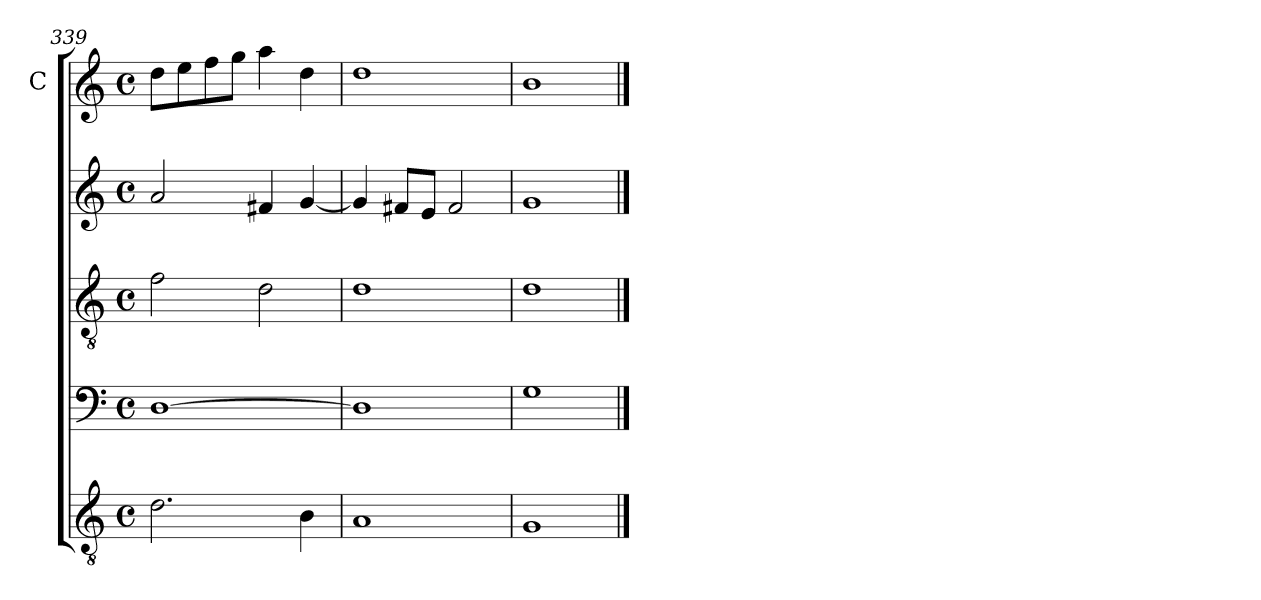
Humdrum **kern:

**kern	**kern	**kern	**kern	**kern
*part5	*part4	*part3	*part2	*part1
*staff5	*staff4	*staff3	*staff2	*staff1
*	*	*	*	*I"C
*clefGv2	*clefF4	*clefGv2	*clefG2	*clefG2
*k[]	*k[]	*k[]	*k[]	*k[]
*C:	*C:	*C:	*C:	*C:
*M4/4	*M4/4	*M4/4	*M4/4	*M4/4
*met(c)	*met(c)	*met(c)	*met(c)	*met(c)
=339	=339	=339	=339	=339
2.d\	[>1D	2f\	2a/	8dd\L
.	.	.	.	8ee\
.	.	.	.	8ff\
.	.	.	.	8gg\J
.	.	2d\	4f#X/	4aa\
4B\	.	.	[<4g/	4dd\
=340	=340	=340	=340	=340
1A	1D]	1d	4g/]	1dd
.	.	.	8f#X/L	.
.	.	.	8e/J	.
.	.	.	2f#/	.
=341	=341	=341	=341	=341
1G	1G	1d	1g	1b
==	==	==	==	==
*-	*-	*-	*-	*-
